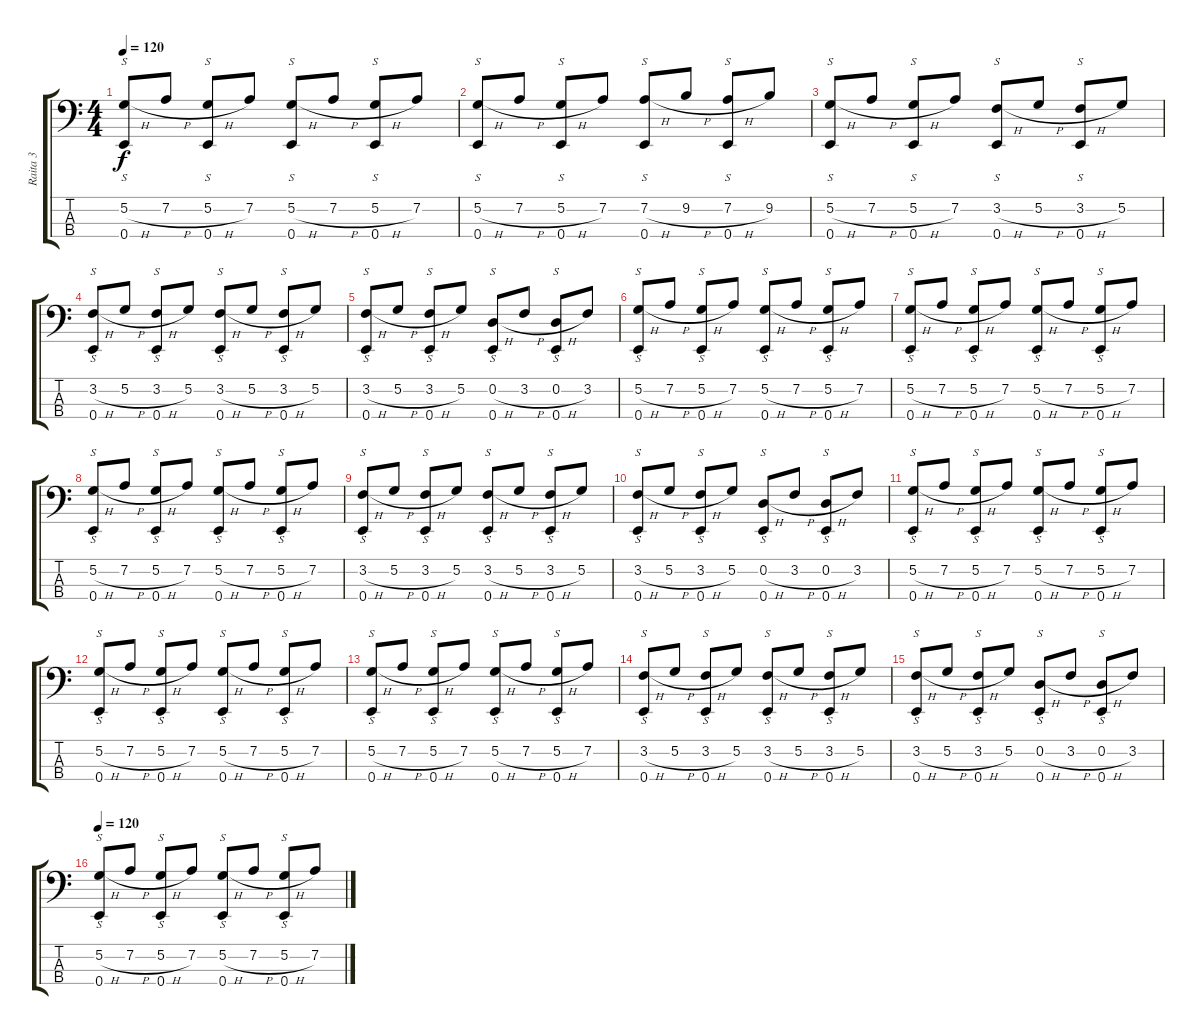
\track ("Raita 3" "Raita 3") {instrument electricbassfinger}
\staff {score tabs}
\tuning (G2 D2 A1 E1) {hide}
\ts (4 4)
\tempo 120
\clef f4
\ks c
(5.2{h} 0.4).8{s dy f} 7.2{h}.8 (5.2{h} 0.4).8{s} 7.2.8 (5.2{h} 0.4).8{s} 7.2{h}.8 (5.2{h} 0.4).8{s} 7.2.8 |
(5.2{h} 0.4).8{s} 7.2{h}.8 (5.2{h} 0.4).8{s} 7.2.8 (7.2{h} 0.4).8{s} 9.2{h}.8 (7.2{h} 0.4).8{s} 9.2.8 |
(5.2{h} 0.4).8{s} 7.2{h}.8 (5.2{h} 0.4).8{s} 7.2.8 (3.2{h} 0.4).8{s} 5.2{h}.8 (3.2{h} 0.4).8{s} 5.2.8 |
(3.2{h} 0.4).8{s} 5.2{h}.8 (3.2{h} 0.4).8{s} 5.2.8 (3.2{h} 0.4).8{s} 5.2{h}.8 (3.2{h} 0.4).8{s} 5.2.8 |
(3.2{h} 0.4).8{s} 5.2{h}.8 (3.2{h} 0.4).8{s} 5.2.8 (0.2{h} 0.4).8{s} 3.2{h}.8 (0.2{h} 0.4).8{s} 3.2.8 |
(5.2{h} 0.4).8{s} 7.2{h}.8 (5.2{h} 0.4).8{s} 7.2.8 (5.2{h} 0.4).8{s} 7.2{h}.8 (5.2{h} 0.4).8{s} 7.2.8 |
(5.2{h} 0.4).8{s} 7.2{h}.8 (5.2{h} 0.4).8{s} 7.2.8 (5.2{h} 0.4).8{s} 7.2{h}.8 (5.2{h} 0.4).8{s} 7.2.8 |
(5.2{h} 0.4).8{s} 7.2{h}.8 (5.2{h} 0.4).8{s} 7.2.8 (5.2{h} 0.4).8{s} 7.2{h}.8 (5.2{h} 0.4).8{s} 7.2.8 |
(3.2{h} 0.4).8{s} 5.2{h}.8 (3.2{h} 0.4).8{s} 5.2.8 (3.2{h} 0.4).8{s} 5.2{h}.8 (3.2{h} 0.4).8{s} 5.2.8 |
(3.2{h} 0.4).8{s} 5.2{h}.8 (3.2{h} 0.4).8{s} 5.2.8 (0.2{h} 0.4).8{s} 3.2{h}.8 (0.2{h} 0.4).8{s} 3.2.8 |
(5.2{h} 0.4).8{s} 7.2{h}.8 (5.2{h} 0.4).8{s} 7.2.8 (5.2{h} 0.4).8{s} 7.2{h}.8 (5.2{h} 0.4).8{s} 7.2.8 |
(5.2{h} 0.4).8{s} 7.2{h}.8 (5.2{h} 0.4).8{s} 7.2.8 (5.2{h} 0.4).8{s} 7.2{h}.8 (5.2{h} 0.4).8{s} 7.2.8 |
(5.2{h} 0.4).8{s} 7.2{h}.8 (5.2{h} 0.4).8{s} 7.2.8 (5.2{h} 0.4).8{s} 7.2{h}.8 (5.2{h} 0.4).8{s} 7.2.8 |
(3.2{h} 0.4).8{s} 5.2{h}.8 (3.2{h} 0.4).8{s} 5.2.8 (3.2{h} 0.4).8{s} 5.2{h}.8 (3.2{h} 0.4).8{s} 5.2.8 |
(3.2{h} 0.4).8{s} 5.2{h}.8 (3.2{h} 0.4).8{s} 5.2.8 (0.2{h} 0.4).8{s} 3.2{h}.8 (0.2{h} 0.4).8{s} 3.2.8 |
\tempo 120
(5.2{h} 0.4).8{s} 7.2{h}.8 (5.2{h} 0.4).8{s} 7.2.8 (5.2{h} 0.4).8{s} 7.2{h}.8 (5.2{h} 0.4).8{s} 7.2.8
